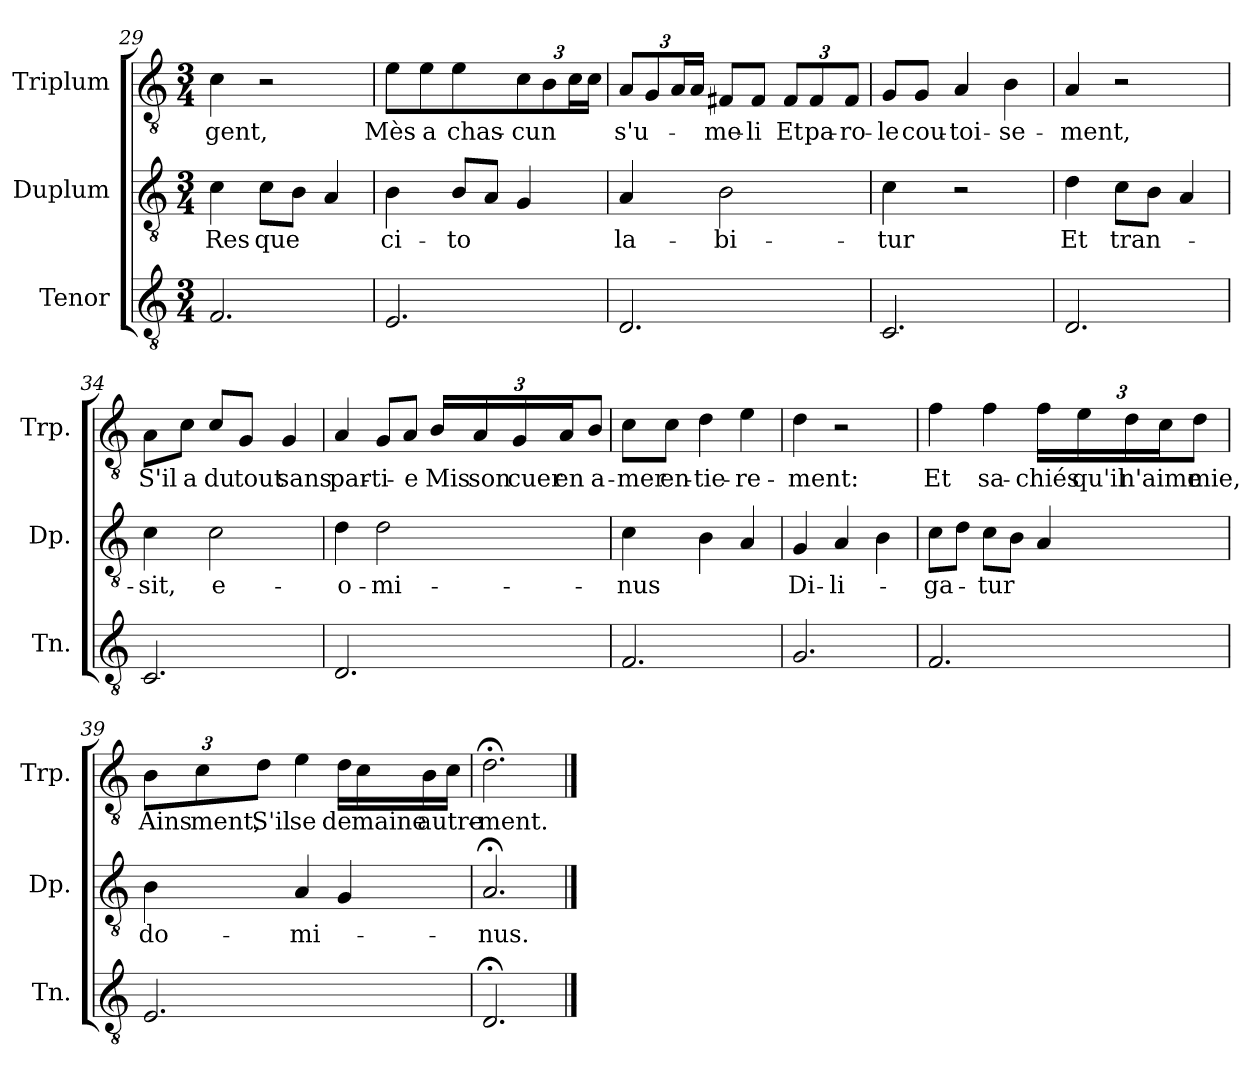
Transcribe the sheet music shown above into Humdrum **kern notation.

**kern	**kern	**text	**kern	**text
*part3	*part2	*part2	*part1	*part1
*staff3	*staff2	*staff2	*staff1	*staff1
*I"Tenor	*I"Duplum	*	*I"Triplum	*
*I'Tn.	*I'Dp.	*	*I'Trp.	*
*clefGv2	*clefGv2	*	*clefGv2	*
*k[]	*k[]	*	*k[]	*
*M3/4	*M3/4	*	*M3/4	*
=29	=29	=29	=29	=29
!	!	!LO:LY:b	!	!LO:LY:b
2.F/	4c\	Res	4c\	gent,
!	!	!LO:LY:b	!	!
.	8c\L	que	2r	.
.	8B\J	.	.	.
.	4A/	.	.	.
!!LO:LB:g=z
=30	=30	=30	=30	=30
!	!	!LO:LY:b	!	!LO:LY:b
2.E/	4B\	ci-	8e\L	Mès
!	!	!	!	!LO:LY:b
.	.	.	8e\J	a
!	!	!LO:LY:b	!	!LO:LY:b
.	8B/L	-to	4e\	chas-
.	8A/J	.	.	.
*	*	*	*Xbrackettup	*
!	!	!	!	!LO:LY:b
.	4G/	.	12c\L	-cun
.	.	.	12B\	.
*	*	*	*tremolo	*
.	.	.	24c\	.
.	.	.	24c\JJ	.
*	*	*	*Xtremolo	*
=31	=31	=31	=31	=31
!	!	!LO:LY:b	!	!LO:LY:b
2.D/	4A/	la-	12A/L	s'u-
.	.	.	12G/	.
*	*	*	*tremolo	*
.	.	.	24A/	.
.	.	.	24A/JJ	.
*	*	*	*Xtremolo	*
!	!	!LO:LY:b	!	!LO:LY:b
.	2B\	-bi-	8F#X/L	-me-
!	!	!	!	!LO:LY:b
.	.	.	8F#/J	-li
!	!	!	!	!LO:LY:b
.	.	.	12F#/L	Et
!	!	!	!	!LO:LY:b
.	.	.	12F#/	pa-
!	!	!	!	!LO:LY:b
.	.	.	12F#/J	-ro-
=32	=32	=32	=32	=32
!	!	!LO:LY:b	!	!LO:LY:b
2.C/	4c\	-tur	8G/L	-le
!	!	!	!	!LO:LY:b
.	.	.	8G/J	cou-
!	!	!	!	!LO:LY:b
.	2r	.	4A/	-toi-
!	!	!	!	!LO:LY:b
.	.	.	4B\	-se-
=33	=33	=33	=33	=33
!	!	!LO:LY:b	!	!LO:LY:b
2.D/	4d\	Et	4A/	-ment,
!	!	!LO:LY:b	!	!
.	8c\L	tran-	2r	.
.	8B\J	.	.	.
.	4A/	.	.	.
=34	=34	=34	=34	=34
!	!	!LO:LY:b	!	!LO:LY:b
2.C/	4c\	-sit,	8A\L	S'il
!	!	!	!	!LO:LY:b
.	.	.	8c\J	a
!	!	!LO:LY:b	!	!LO:LY:b
.	2c\	e-	8c/L	du
!	!	!	!	!LO:LY:b
.	.	.	8G/J	tout
!	!	!	!	!LO:LY:b
.	.	.	4G/	sans
!!LO:LB:g=z
=35	=35	=35	=35	=35
!	!	!LO:LY:b	!	!LO:LY:b
2.D/	4d\	-o-	4A/	par-
!	!	!LO:LY:b	!	!LO:LY:b
.	2d\	-mi-	8G/L	-ti-
!	!	!	!	!LO:LY:b
.	.	.	8A/J	-e
!	!	!	!	!LO:LY:b
.	.	.	24B/LL	Mis
!	!	!	!	!LO:LY:b
.	.	.	24A/	son
!	!	!	!	!LO:LY:b
.	.	.	24G/	cuer
!	!	!	!	!LO:LY:b
.	.	.	24A/J	en
!	!	!	!	!LO:LY:b
.	.	.	12B/J	a-
=36	=36	=36	=36	=36
!	!	!LO:LY:b	!	!LO:LY:b
2.F/	4c\	-nus	8c\L	-mer
!	!	!	!	!LO:LY:b
.	.	.	8c\J	en-
!	!	!	!	!LO:LY:b
.	4B\	.	4d\	-tie-
!	!	!	!	!LO:LY:b
.	4A/	.	4e\	-re-
=37	=37	=37	=37	=37
!	!	!LO:LY:b	!	!LO:LY:b
2.G/	4G/	Di-	4d\	-ment:
!	!	!LO:LY:b	!	!
.	4A/	-li-	2r	.
.	4B\	.	.	.
=38	=38	=38	=38	=38
!	!	!LO:LY:b	!	!LO:LY:b
2.F/	8c\L	-ga-	4f\	Et
.	8d\J	.	.	.
!	!	!LO:LY:b	!	!LO:LY:b
.	8c\L	-tur	4f\	sa-
.	8B\J	.	.	.
!	!	!	!	!LO:LY:b
.	4A/	.	24f\LL	-chiés
!	!	!	!	!LO:LY:b
.	.	.	24e\	qu'il
!	!	!	!	!LO:LY:b
.	.	.	24d\	n'aime
.	.	.	24c\J	.
!	!	!	!	!LO:LY:b
.	.	.	12d\J	mie,
!!LO:LB:g=z
=39	=39	=39	=39	=39
!	!	!LO:LY:b	!	!LO:LY:b
2.E/	4B\	do-	12B\L	Ains
!	!	!	!	!LO:LY:b
.	.	.	12c\	ment,
!	!	!	!	!LO:LY:b
.	.	.	12d\J	S'il
!	!	!LO:LY:b	!	!LO:LY:b
.	4A/	-mi-	4e\	se
!	!	!	!	!LO:LY:b
.	4G/	.	16d\LL	de
!	!	!	!	!LO:LY:b
.	.	.	16c\	maine
!	!	!	!	!LO:LY:b
.	.	.	16B\	autre-
.	.	.	16c\JJ	.
=40	=40	=40	=40	=40
!	!	!LO:LY:b	!	!LO:LY:b
2.D;</	2.A;</	-nus.	2.d;<\	-ment.
==	==	==	==	==
*-	*-	*-	*-	*-
